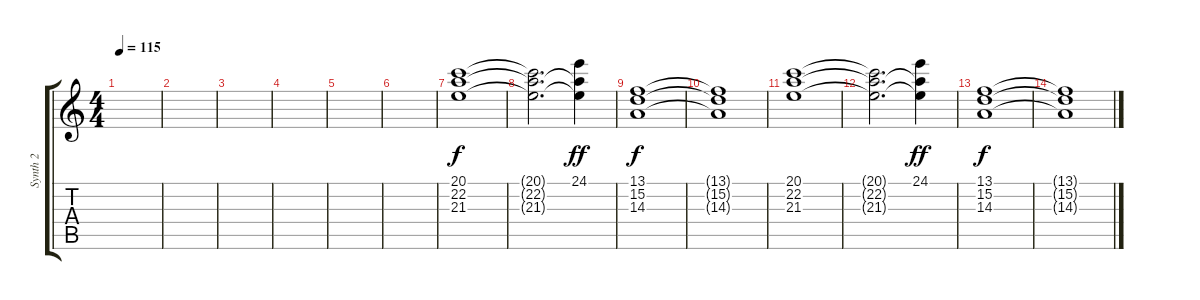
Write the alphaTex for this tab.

\track ("Synth 2" "Synth 2") {instrument recorder}
\staff {score tabs}
\tuning (E4 B3 G3 D3 A2 E2) {hide}
\ts (4 4)
\tempo 115
\clef g2
\ks c
|
|
|
|
|
|
(20.1 22.2 21.3).1 |
(20.1{t} 22.2{t} 21.3{t}).2{d} (24.1 22.2{t} 21.3{t}).4{dy ff} |
(13.1 15.2 14.3).1{dy f} |
(13.1{t} 15.2{t} 14.3{t}).1 |
(20.1 22.2 21.3).1 |
(20.1{t} 22.2{t} 21.3{t}).2{d} (24.1 22.2{t} 21.3{t}).4{dy ff} |
(13.1 15.2 14.3).1{dy f} |
(13.1{t} 15.2{t} 14.3{t}).1
